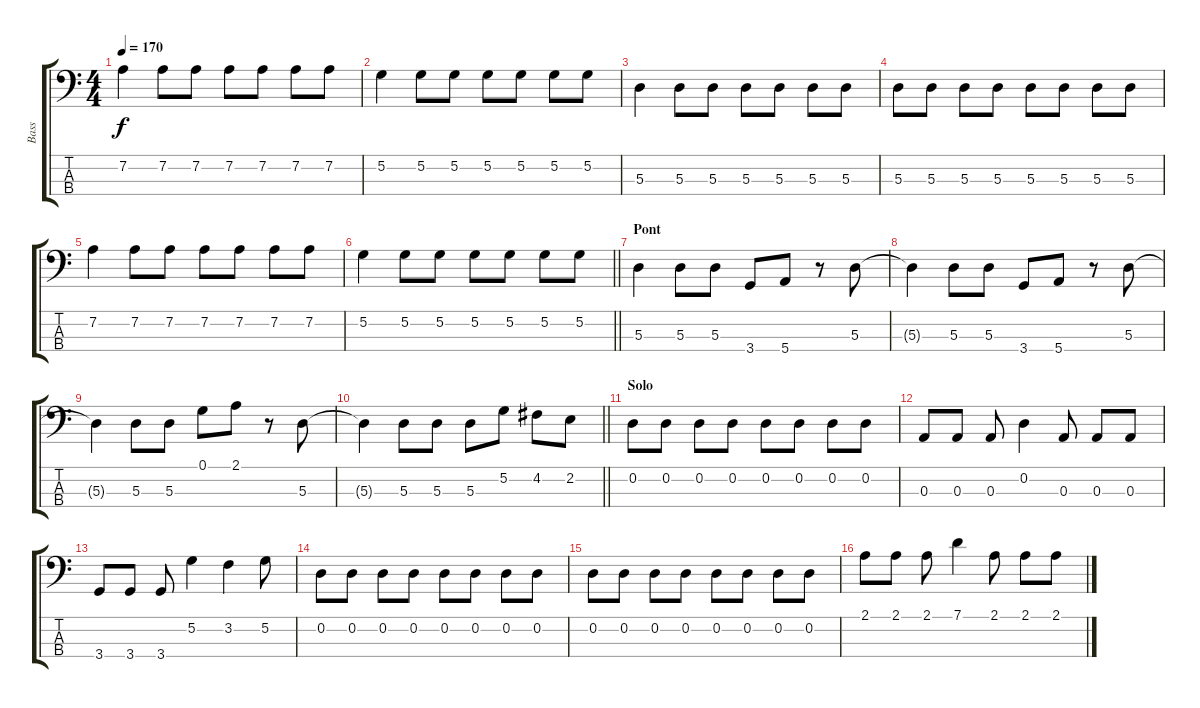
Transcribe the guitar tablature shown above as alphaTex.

\track ("Bass" "Bass") {instrument electricbasspick}
\staff {score tabs}
\tuning (G2 D2 A1 E1) {hide}
\ts (4 4)
\tempo 170
\clef f4
\ks c
7.2.4{dy f} 7.2.8 7.2.8 7.2.8 7.2.8 7.2.8 7.2.8 |
5.2.4 5.2.8 5.2.8 5.2.8 5.2.8 5.2.8 5.2.8 |
5.3.4 5.3.8 5.3.8 5.3.8 5.3.8 5.3.8 5.3.8 |
5.3.8 5.3.8 5.3.8 5.3.8 5.3.8 5.3.8 5.3.8 5.3.8 |
7.2.4 7.2.8 7.2.8 7.2.8 7.2.8 7.2.8 7.2.8 |
\barLineRight lightlight
5.2.4 5.2.8 5.2.8 5.2.8 5.2.8 5.2.8 5.2.8 |
\section ("" "Pont")
5.3.4 5.3.8 5.3.8 3.4.8 5.4.8 r.8 5.3.8 |
5.3{t}.4 5.3.8 5.3.8 3.4.8 5.4.8 r.8 5.3.8 |
5.3{t}.4 5.3.8 5.3.8 0.1.8 2.1.8 r.8 5.3.8 |
\barLineRight lightlight
5.3{t}.4 5.3.8 5.3.8 5.3.8 5.2.8 4.2.8 2.2.8 |
\section ("" "Solo")
0.2.8 0.2.8 0.2.8 0.2.8 0.2.8 0.2.8 0.2.8 0.2.8 |
0.3.8 0.3.8 0.3.8 0.2.4 0.3.8 0.3.8 0.3.8 |
3.4.8 3.4.8 3.4.8 5.2.4 3.2.4 5.2.8 |
0.2.8 0.2.8 0.2.8 0.2.8 0.2.8 0.2.8 0.2.8 0.2.8 |
0.2.8 0.2.8 0.2.8 0.2.8 0.2.8 0.2.8 0.2.8 0.2.8 |
2.1.8 2.1.8 2.1.8 7.1.4 2.1.8 2.1.8 2.1.8
